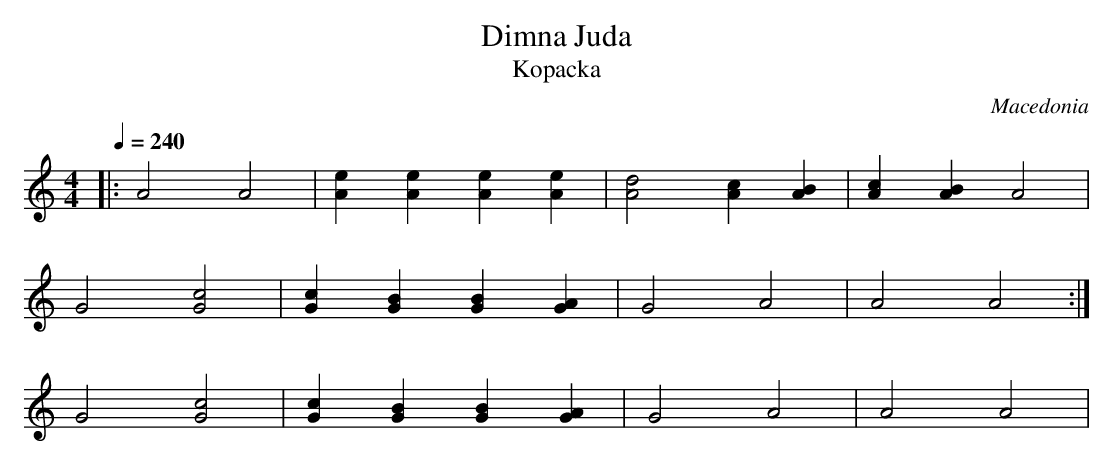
X:1
T: Dimna Juda
T: Kopacka
C: Macedonia
M: 4/4
L: 1/4
Q: 1/4=240
K: Am
|: A2 A2    |[Ae][Ae][Ae][Ae]| [A2d2] [Ac][AB]|[Ac][AB] A2|
   G2 [G2c2]|[Gc][GB][GB][GA]|G2 A2           | A2 A2     :|
   G2 [G2c2]|[Gc][GB][GB][GA]|G2 A2           | A2 A2     |
